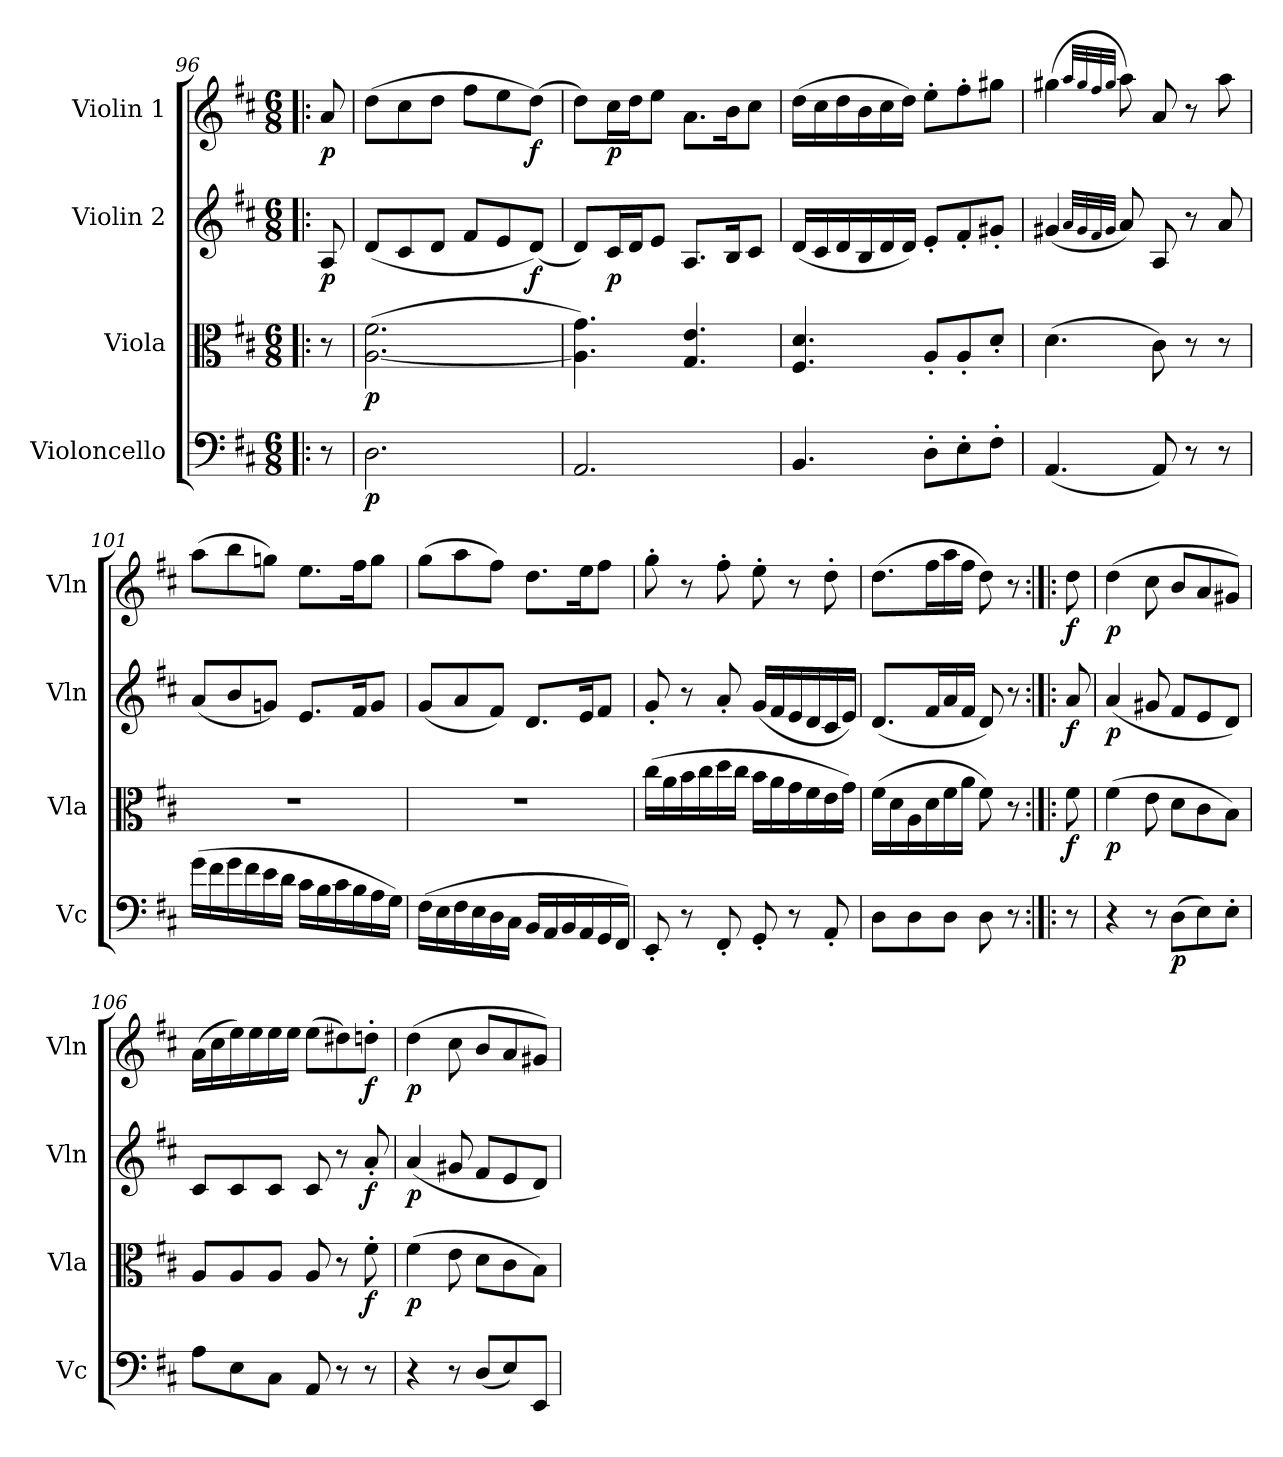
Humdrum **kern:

**kern	**dynam	**kern	**dynam	**kern	**dynam	**kern	**dynam
*part4	*part4	*part3	*part3	*part2	*part2	*part1	*part1
*staff4	*staff4	*staff3	*staff3	*staff2	*staff2	*staff1	*staff1
*I"Violoncello	*	*I"Viola	*	*I"Violin 2	*	*I"Violin 1	*
*I'Vc	*	*I'Vla	*	*I'Vln	*	*I'Vln	*
*clefF4	*	*clefC3	*	*clefG2	*	*clefG2	*
*k[f#c#]	*	*k[f#c#]	*	*k[f#c#]	*	*k[f#c#]	*
*M6/8	*	*M6/8	*	*M6/8	*	*M6/8	*
=96!|:	=96!|:	=96!|:	=96!|:	=96!|:	=96!|:	=96!|:	=96!|:
!	!	!	!	!	!LO:DY:b	!	!LO:DY:b
8r	.	8r	.	8A/	p	8a/	p
=97	=97	=97	=97	=97	=97	=97	=97
!	!LO:DY:b	!	!LO:DY:b	!	!	!	!
2.D\	p	(>[2.A\ 2.f#\	p	(<8d/L	.	(>8dd\L	.
.	.	.	.	8c#/	.	8cc#\	.
.	.	.	.	8d/J	.	8dd\J	.
.	.	.	.	8f#/L	.	8ff#\L	.
.	.	.	.	8e/	.	8ee\	.
!	!	!	!	!	!LO:DY:b	!	!LO:DY:b
.	.	.	.	(<8d/J)	f	(>8dd\J)	f
=98	=98	=98	=98	=98	=98	=98	=98
2.AA/	.	4.A\] 4.g\)	.	8d/L)	.	8dd\L)	.
!	!	!	!	!	!LO:DY:b	!	!LO:DY:b
.	.	.	.	16c#/L	p	16cc#\L	p
.	.	.	.	16d/J	.	16dd\J	.
.	.	.	.	8e/J	.	8ee\J	.
.	.	4.G/ 4.e/	.	8.A/L	.	8.a\L	.
.	.	.	.	16B/K	.	16b\K	.
.	.	.	.	8c#/J	.	8cc#\J	.
=99	=99	=99	=99	=99	=99	=99	=99
4.BB/	.	4.F#/ 4.d/	.	(<16d/LL	.	(>16dd\LL	.
.	.	.	.	16c#/	.	16cc#\	.
.	.	.	.	16d/	.	16dd\	.
.	.	.	.	16B/	.	16b\	.
.	.	.	.	16d/	.	16cc#\	.
.	.	.	.	16d/JJ)	.	16dd\JJ)	.
8D'\L	.	8A'/L	.	8e'/L	.	8ee'\L	.
8E'\	.	8A'/	.	8f#'/	.	8ff#'\	.
8F#'\J	.	8d'/J	.	8g#X'/J	.	8gg#X\J	.
=100	=100	=100	=100	=100	=100	=100	=100
(<4.AA/	.	(>4.d\	.	(<4g#X/	.	(>4gg#X\	.
.	.	.	.	32qa/LLL	.	32qaa/LLL	.
.	.	.	.	32qg#/	.	32qgg#/	.
.	.	.	.	32qf#/	.	32qff#/	.
.	.	.	.	32qg#/JJJ	.	32qgg#/JJJ	.
.	.	.	.	8a/)	.	8aa\)	.
8AA/)	.	8c#\)	.	8A/	.	8a/	.
8r	.	8r	.	8r	.	8r	.
8r	.	8r	.	8a/	.	8aa\	.
=101	=101	=101	=101	=101	=101	=101	=101
(>16g\LL	.	2.r	.	(<8a/L	.	(>8aa\L	.
16f#\	.	.	.	.	.	.	.
16g\	.	.	.	8b/	.	8bb\	.
16f#\	.	.	.	.	.	.	.
16e\	.	.	.	8gn/J)	.	8ggn\J)	.
16d\JJ	.	.	.	.	.	.	.
16c#\LL	.	.	.	8.e/L	.	8.ee\L	.
16B\	.	.	.	.	.	.	.
16c#\	.	.	.	.	.	.	.
16B\	.	.	.	16f#/K	.	16ff#\K	.
16A\	.	.	.	8g/J	.	8gg\J	.
16G\JJ)	.	.	.	.	.	.	.
=102	=102	=102	=102	=102	=102	=102	=102
(>16F#\LL	.	2.r	.	(<8g/L	.	(>8gg\L	.
16E\	.	.	.	.	.	.	.
16F#\	.	.	.	8a/	.	8aa\	.
16E\	.	.	.	.	.	.	.
16D\	.	.	.	8f#/J)	.	8ff#\J)	.
16C#\JJ	.	.	.	.	.	.	.
16BB/LL	.	.	.	8.d/L	.	8.dd\L	.
16AA/	.	.	.	.	.	.	.
16BB/	.	.	.	.	.	.	.
16AA/	.	.	.	16e/K	.	16ee\K	.
16GG/	.	.	.	8f#/J	.	8ff#\J	.
16FF#/JJ)	.	.	.	.	.	.	.
=103	=103	=103	=103	=103	=103	=103	=103
8EE'/	.	(>16cc#\LL	.	8g'/	.	8gg'\	.
.	.	16a\	.	.	.	.	.
8r	.	16b\	.	8r	.	8r	.
.	.	16cc#\	.	.	.	.	.
8FF#'/	.	16dd\	.	8a'/	.	8ff#'\	.
.	.	16cc#\JJ	.	.	.	.	.
8GG'/	.	16b\LL	.	(<16g/LL	.	8ee'\	.
.	.	16a\	.	16f#/	.	.	.
8r	.	16g\	.	16e/	.	8r	.
.	.	16f#\	.	16d/	.	.	.
8AA'/	.	16e\	.	16c#/	.	8dd'\	.
.	.	16g\JJ)	.	16e/JJ)	.	.	.
=103X17	=103X17	=103X17	=103X17	=103X17	=103X17	=103X17	=103X17
8D\L	.	(>16f#\LL	.	(<8.d/L	.	(>8.dd\L	.
.	.	16d\	.	.	.	.	.
8D\	.	16A\	.	.	.	.	.
.	.	16d\	.	16f#/L	.	16ff#\L	.
8D\J	.	16f#\	.	16a/	.	16aa\	.
.	.	16a\JJ	.	16f#/JJ	.	16ff#\JJ	.
8D\	.	8f#\)	.	8d/)	.	8dd\)	.
8r	.	8r	.	8r	.	8r	.
=104:|!|:	=104:|!|:	=104:|!|:	=104:|!|:	=104:|!|:	=104:|!|:	=104:|!|:	=104:|!|:
!	!	!	!LO:DY:b	!	!LO:DY:b	!	!LO:DY:b
8r	.	8f#\	f	8a/	f	8dd\	f
=105	=105	=105	=105	=105	=105	=105	=105
!	!	!	!LO:DY:b	!	!LO:DY:b	!	!LO:DY:b
4r	.	(>4f#\	p	(<4a/	p	(>4dd\	p
8r	.	8e\	.	8g#X/	.	8cc#\	.
!	!LO:DY:b	!	!	!	!	!	!
(>8D\L	p	8d\L	.	8f#/L	.	8b/L	.
8E\)	.	8c#\	.	8e/	.	8a/	.
8E'\J	.	8B\J)	.	8d/J)	.	8g#X/J)	.
=106	=106	=106	=106	=106	=106	=106	=106
8A\L	.	8A/L	.	8c#/L	.	(>16a\LL	.
.	.	.	.	.	.	16cc#\	.
8E\	.	8A/	.	8c#/	.	16ee\)	.
.	.	.	.	.	.	16ee\	.
8C#\J	.	8A/J	.	8c#/J	.	16ee\	.
.	.	.	.	.	.	16ee\JJ	.
8AA/	.	8A/	.	8c#/	.	(>8ee\L	.
8r	.	8r	.	8r	.	8dd#X\)	.
!	!	!	!LO:DY:b	!	!LO:DY:b	!	!LO:DY:b
8r	.	8f#'\	f	8a'/	f	8ddn'\J	f
=107	=107	=107	=107	=107	=107	=107	=107
!	!	!	!LO:DY:b	!	!LO:DY:b	!	!LO:DY:b
4r	.	(>4f#\	p	(<4a/	p	(>4dd\	p
8r	.	8e\	.	8g#X/	.	8cc#\	.
(<8D/L	.	8d\L	.	8f#/L	.	8b/L	.
8E/)	.	8c#\	.	8e/	.	8a/	.
8EE/J	.	8B\J)	.	8d/J)	.	8g#X/J)	.
=	=	=	=	=	=	=	=
*-	*-	*-	*-	*-	*-	*-	*-
